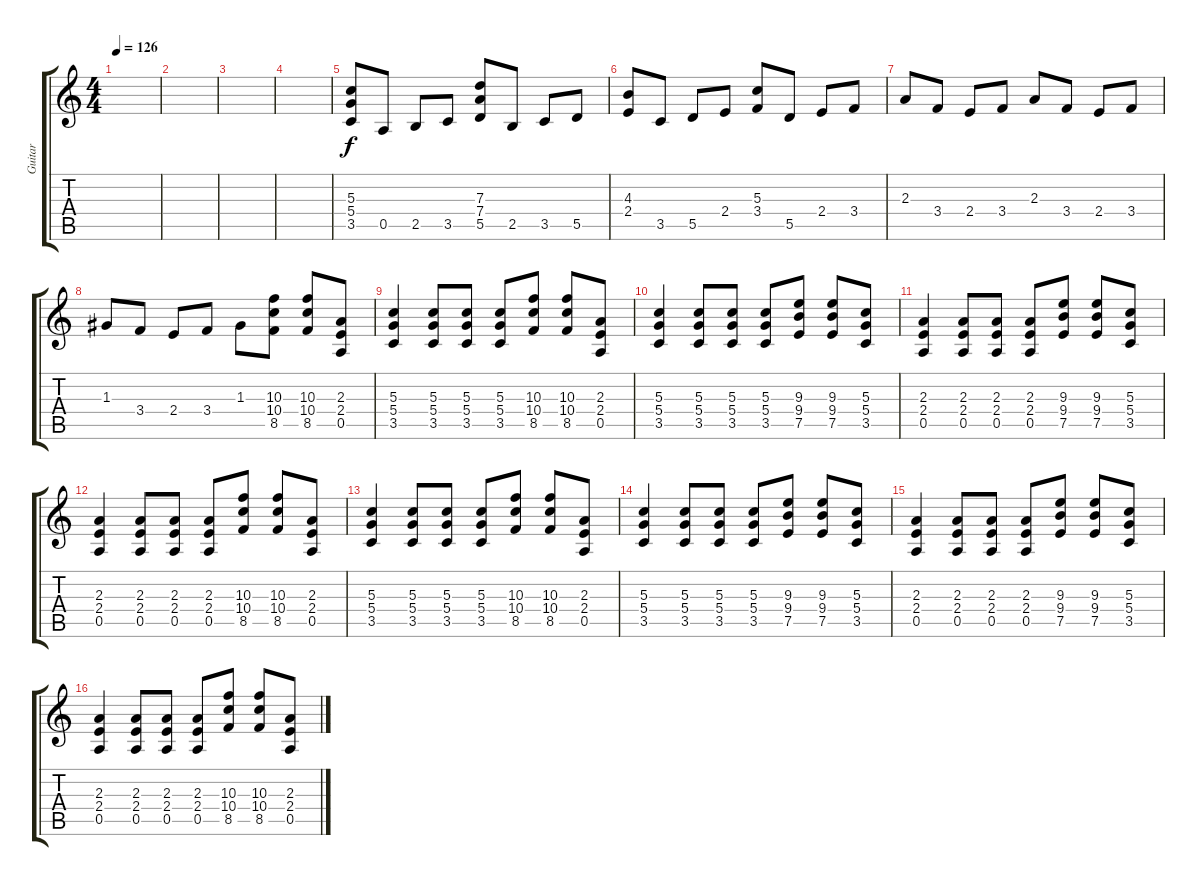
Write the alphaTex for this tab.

\track ("Guitar" "Guitar") {instrument overdrivenguitar}
\staff {score tabs}
\tuning (E4 B3 G3 D3 A2 E2) {hide}
\ts (4 4)
\tempo 126
\clef g2
\ks c
|
|
|
|
(5.3 5.4 3.5).8{dy f} 0.5.8 2.5.8 3.5.8 (7.3 7.4 5.5).8 2.5.8 3.5.8 5.5.8 |
(4.3 2.4).8 3.5.8 5.5.8 2.4.8 (5.3 3.4).8 5.5.8 2.4.8 3.4.8 |
2.3.8 3.4.8 2.4.8 3.4.8 2.3.8 3.4.8 2.4.8 3.4.8 |
1.3.8 3.4.8 2.4.8 3.4.8 1.3.8 (10.3 10.4 8.5).8 (10.3 10.4 8.5).8 (2.3 2.4 0.5).8 |
(5.3 5.4 3.5).4 (5.3 5.4 3.5).8 (5.3 5.4 3.5).8 (5.3 5.4 3.5).8 (10.3 10.4 8.5).8 (10.3 10.4 8.5).8 (2.3 2.4 0.5).8 |
(5.3 5.4 3.5).4 (5.3 5.4 3.5).8 (5.3 5.4 3.5).8 (5.3 5.4 3.5).8 (9.3 9.4 7.5).8 (9.3 9.4 7.5).8 (5.3 5.4 3.5).8 |
(2.3 2.4 0.5).4 (2.3 2.4 0.5).8 (2.3 2.4 0.5).8 (2.3 2.4 0.5).8 (9.3 9.4 7.5).8 (9.3 9.4 7.5).8 (5.3 5.4 3.5).8 |
(2.3 2.4 0.5).4 (2.3 2.4 0.5).8 (2.3 2.4 0.5).8 (2.3 2.4 0.5).8 (10.3 10.4 8.5).8 (10.3 10.4 8.5).8 (2.3 2.4 0.5).8 |
(5.3 5.4 3.5).4 (5.3 5.4 3.5).8 (5.3 5.4 3.5).8 (5.3 5.4 3.5).8 (10.3 10.4 8.5).8 (10.3 10.4 8.5).8 (2.3 2.4 0.5).8 |
(5.3 5.4 3.5).4 (5.3 5.4 3.5).8 (5.3 5.4 3.5).8 (5.3 5.4 3.5).8 (9.3 9.4 7.5).8 (9.3 9.4 7.5).8 (5.3 5.4 3.5).8 |
(2.3 2.4 0.5).4 (2.3 2.4 0.5).8 (2.3 2.4 0.5).8 (2.3 2.4 0.5).8 (9.3 9.4 7.5).8 (9.3 9.4 7.5).8 (5.3 5.4 3.5).8 |
(2.3 2.4 0.5).4 (2.3 2.4 0.5).8 (2.3 2.4 0.5).8 (2.3 2.4 0.5).8 (10.3 10.4 8.5).8 (10.3 10.4 8.5).8 (2.3 2.4 0.5).8
